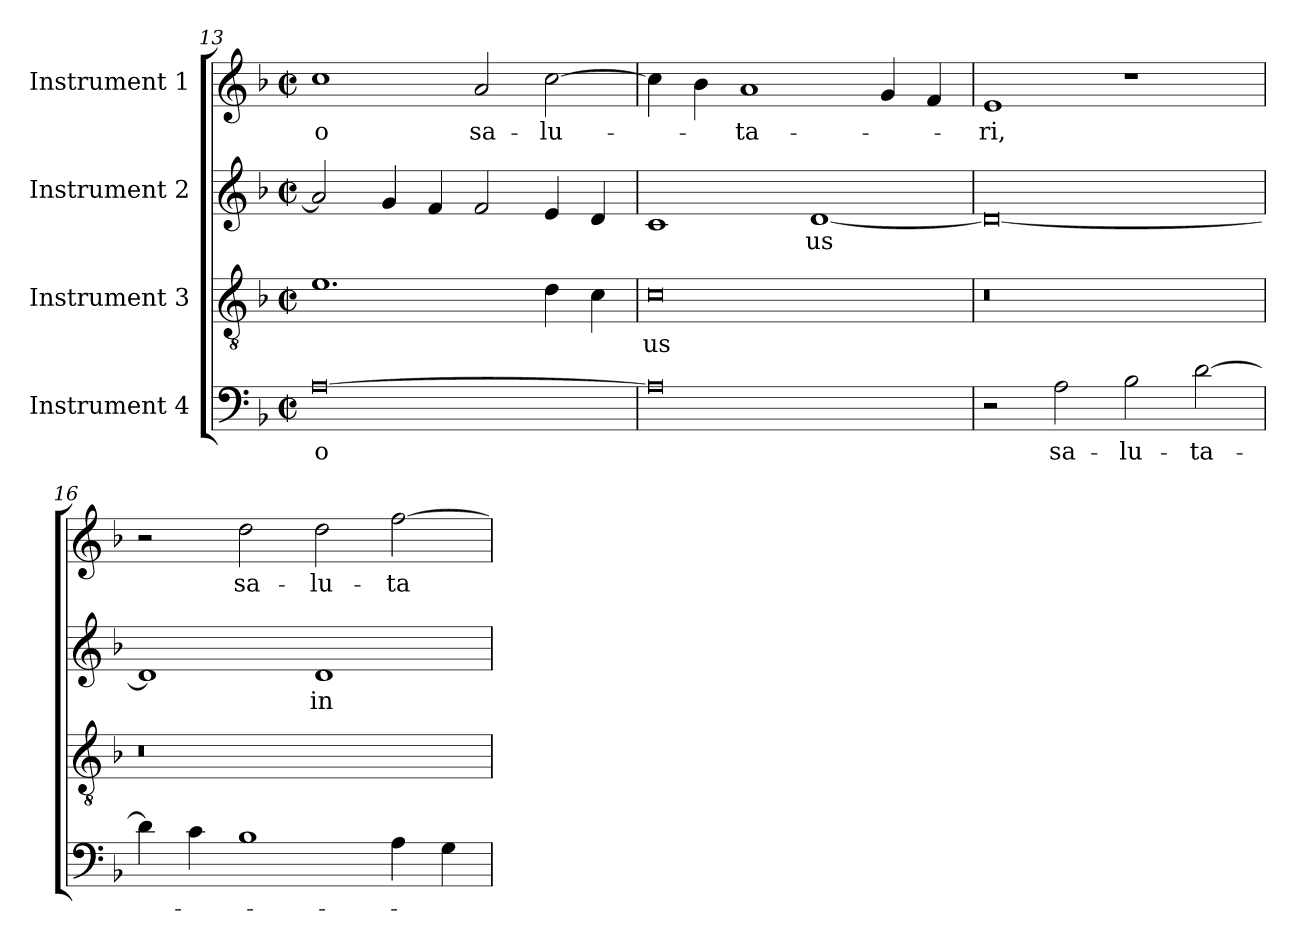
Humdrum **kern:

**kern	**text	**kern	**text	**kern	**text	**kern	**text
*part4	*part4	*part3	*part3	*part2	*part2	*part1	*part1
*staff4	*staff4	*staff3	*staff3	*staff2	*staff2	*staff1	*staff1
*I"Instrument 4	*	*I"Instrument 3	*	*I"Instrument 2	*	*I"Instrument 1	*
*clefF4	*	*clefGv2	*	*clefG2	*	*clefG2	*
*k[b-]	*	*k[b-]	*	*k[b-]	*	*k[b-]	*
*F:	*	*F:	*	*F:	*	*F:	*
*M2/2	*	*M2/2	*	*M2/2	*	*M2/2	*
*met(c|)	*	*met(c|)	*	*met(c|)	*	*met(c|)	*
=13	=13	=13	=13	=13	=13	=13	=13
!	!LO:LY:b:rj	!	!	!	!	!	!LO:LY:b:rj
[>0A	-o	1.e	.	2a/]	.	1cc	-o
.	.	.	.	4g/	.	.	.
.	.	.	.	4f/	.	.	.
!	!	!	!	!	!	!	!LO:LY:b:cj
.	.	.	.	2f/	.	2a/	sa-
!	!	!	!	!	!	!	!LO:LY:b:cj
.	.	4d\	.	4e/	.	[<2cc\	-lu-
.	.	4c\	.	4d/	.	.	.
!!LO:LB:g=z
=14	=14	=14	=14	=14	=14	=14	=14
!	!	!	!LO:LY:b:rj	!	!	!	!
0A]	.	0c	-us	1c	.	4cc\]	.
.	.	.	.	.	.	4b-\	.
!	!	!	!	!	!	!	!LO:LY:b:cj
.	.	.	.	.	.	1a	-ta-
!	!	!	!	!	!LO:LY:b:cj	!	!
.	.	.	.	[<1d	-us	.	.
.	.	.	.	.	.	4g/	.
.	.	.	.	.	.	4f/	.
=15	=15	=15	=15	=15	=15	=15	=15
!	!	!	!	!	!	!	!LO:LY:b:cj
2r	.	0r	.	0d_<	.	1e	-ri,
!	!LO:LY:b:cj	!	!	!	!	!	!
2A\	sa-	.	.	.	.	.	.
!	!LO:LY:b:cj	!	!	!	!	!	!
2B-\	-lu-	.	.	.	.	1r	.
!	!LO:LY:b:cj	!	!	!	!	!	!
[>2d\	-ta-	.	.	.	.	.	.
=16	=16	=16	=16	=16	=16	=16	=16
4d\]	.	0r	.	1d]	.	2r	.
4c\	.	.	.	.	.	.	.
!	!	!	!	!	!	!	!LO:LY:b:cj
1B-	.	.	.	.	.	2dd\	sa-
!	!	!	!	!	!LO:LY:b:cj	!	!LO:LY:b:cj
.	.	.	.	1d	in	2dd\	-lu-
!	!	!	!	!	!	!	!LO:LY:b:cj
4A\	.	.	.	.	.	[>2ff\	-ta-
4G\	.	.	.	.	.	.	.
=	=	=	=	=	=	=	=
*-	*-	*-	*-	*-	*-	*-	*-
